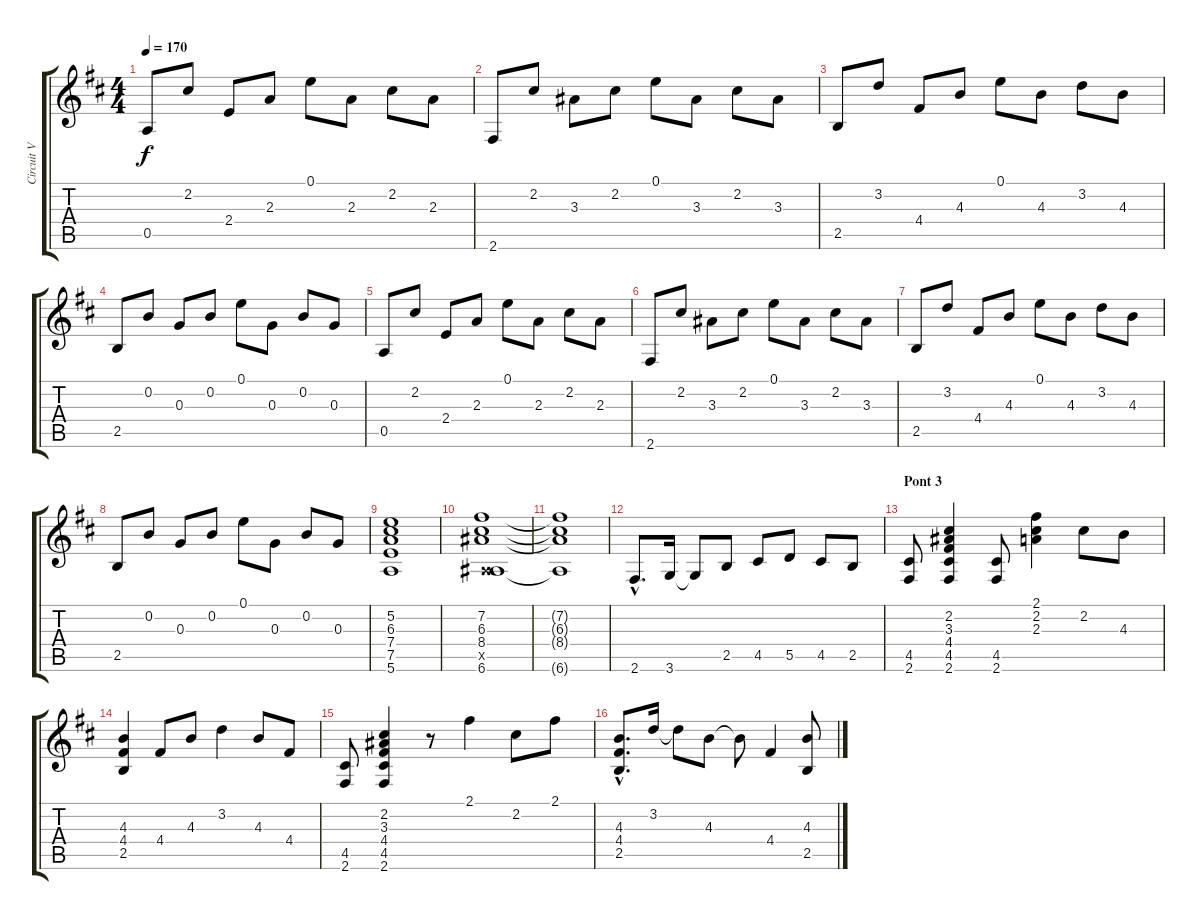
\track ("Circuit V Panther" "Circuit V ") {instrument overdrivenguitar}
\staff {score tabs}
\tuning (E4 B3 G3 D3 A2 E2) {hide}
\ts (4 4)
\tempo 170
\clef g2
\ks d
0.5.8{dy f} 2.2.8 2.4.8 2.3.8 0.1.8 2.3.8 2.2.8 2.3.8 |
2.6.8 2.2.8 3.3.8 2.2.8 0.1.8 3.3.8 2.2.8 3.3.8 |
2.5.8 3.2.8 4.4.8 4.3.8 0.1.8 4.3.8 3.2.8 4.3.8 |
2.5.8 0.2.8 0.3.8 0.2.8 0.1.8 0.3.8 0.2.8 0.3.8 |
0.5.8 2.2.8 2.4.8 2.3.8 0.1.8 2.3.8 2.2.8 2.3.8 |
2.6.8 2.2.8 3.3.8 2.2.8 0.1.8 3.3.8 2.2.8 3.3.8 |
2.5.8 3.2.8 4.4.8 4.3.8 0.1.8 4.3.8 3.2.8 4.3.8 |
2.5.8 0.2.8 0.3.8 0.2.8 0.1.8 0.3.8 0.2.8 0.3.8 |
(5.2 6.3 7.4 7.5 5.6).1 |
(7.2 6.3 8.4 0.5{x} 6.6).1 |
(7.2{t} 6.3{t} 8.4{t} 6.6{t}).1 |
2.6{hac}.8{d} 3.6.16 3.6{t}.8 2.5.8 4.5.8 5.5.8 4.5.8 2.5.8 |
\section ("" "Pont 3")
(4.5 2.6).8 (2.2 3.3 4.4 4.5 2.6).4 (4.5 2.6).8 (2.1 2.2 2.3).4 2.2.8 4.3.8 |
(4.3 4.4 2.5).4 4.4.8 4.3.8 3.2.4 4.3.8 4.4.8 |
(4.5 2.6).8 (2.2 3.3 4.4 4.5 2.6).4 r.8 2.1.4 2.2.8 2.1.8 |
(4.3{hac} 4.4{hac} 2.5{hac}).8{d} 3.2.16 3.2{t}.8 4.3.8 4.3{t}.8 4.4.4 (4.3 2.5).8
